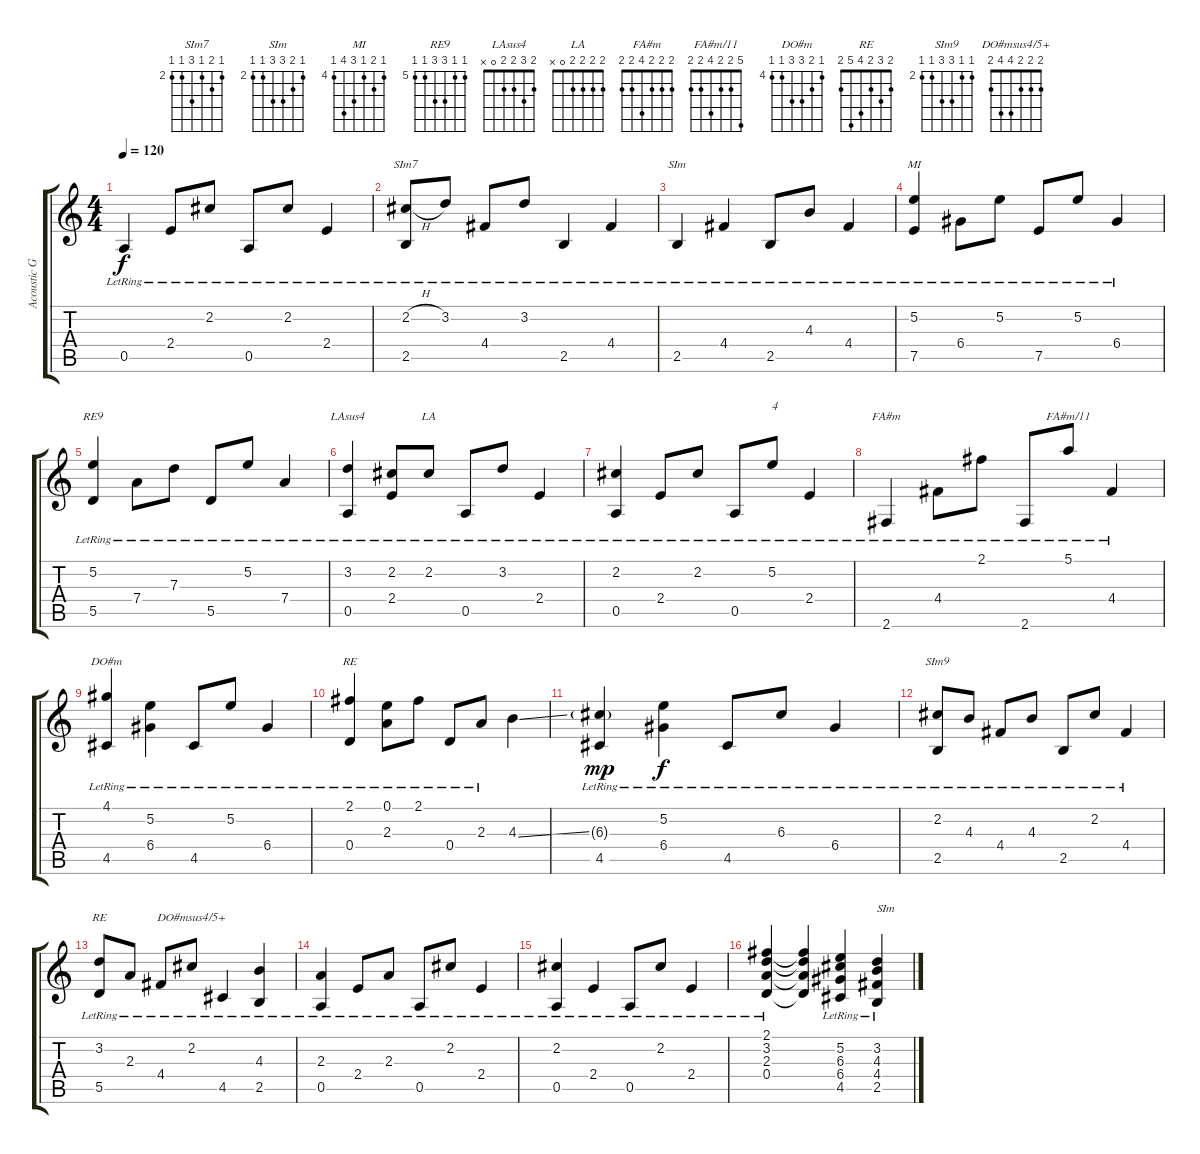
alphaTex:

\track ("Acoustic Guitar" "Acoustic G") {instrument acousticguitarnylon}
\staff {score tabs}
\tuning (E4 B3 G3 D3 A2 E2) {hide}
\chord ("SIm7" 2 3 2 4 2 2) {firstfret 2}
\chord ("SIm" 2 3 4 4 2 2) {firstfret 2}
\chord ("MI" 4 5 4 6 7 4) {firstfret 4}
\chord ("RE9" 5 5 7 7 5 5) {firstfret 5}
\chord ("LAsus4" 2 3 2 2 0 x)
\chord ("LA" 2 2 2 2 0 x)
\chord ("FA#m" 2 2 2 4 2 2)
\chord ("FA#m/11" 5 2 2 4 2 2)
\chord ("DO#m" 4 5 6 6 4 4) {firstfret 4}
\chord ("RE" 2 3 2 0 x x)
\chord ("SIm9" 2 2 4 4 2 2) {firstfret 2}
\chord ("RE" 2 3 2 4 5 2)
\chord ("DO#msus4/5+" 2 2 2 4 4 2)
\ts (4 4)
\tempo 120
\clef g2
\ks c
0.5{lr}.4{dy f} 2.4{lr}.8 2.2{lr}.8 0.5{lr}.8 2.2{lr}.8 2.4{lr}.4 |
(2.2{h} 2.5{lr}).8{ch "SIm7"} 3.2{lr}.8 4.4{lr}.8 3.2{lr}.8 2.5{lr}.4 4.4{lr}.4 |
2.5{lr}.4{ch "SIm"} 4.4{lr}.4 2.5{lr}.8 4.3{lr}.8 4.4{lr}.4 |
(5.2{lr} 7.5{lr}).4{ch "MI"} 6.4{lr}.8 5.2{lr}.8 7.5{lr}.8 5.2{lr}.8 6.4{lr}.4 |
(5.2{lr} 5.5{lr}).4{ch "RE9"} 7.4{lr}.8 7.3{lr}.8 5.5{lr}.8 5.2{lr}.8 7.4{lr}.4 |
(3.2{lr} 0.5{lr}).4{ch "LAsus4"} (2.2{lr} 2.4{lr}).8 2.2{lr}.8{ch "LA"} 0.5{lr}.8 3.2{lr}.8 2.4{lr}.4 |
(2.2{lr} 0.5{lr}).4 2.4{lr}.8 2.2{lr}.8 0.5{lr}.8 5.2{lr}.8{txt "4"} 2.4{lr}.4 |
2.6{lr}.4{ch "FA#m"} 4.4{lr}.8 2.1{lr}.8 2.6{lr}.8 5.1{lr}.8{ch "FA#m/11"} 4.4{lr}.4 |
(4.1{lr} 4.5{lr}).4{ch "DO#m"} (5.2{lr} 6.4{lr}).4 4.5{lr}.8 5.2{lr}.8 6.4{lr}.4 |
(2.1{lr} 0.4{lr}).4{ch "RE"} (0.1{lr} 2.3{lr}).8 2.1{lr}.8 0.4{lr}.8 2.3{lr}.8 4.3{ss}.4 |
(6.3{g lr} 4.5{lr}).4{dy mp} (5.2{lr} 6.4{lr}).4{dy f} 4.5{lr}.8 6.3{lr}.8 6.4{lr}.4 |
(2.2{lr} 2.5{lr}).8{ch "SIm9"} 4.3{lr}.8 4.4{lr}.8 4.3{lr}.8 2.5{lr}.8 2.2{lr}.8 4.4{lr}.4 |
(3.2{lr} 5.5{lr}).8{ch "RE"} 2.3{lr}.8 4.4{lr}.8 2.2{lr}.8{ch "DO#msus4/5+"} 4.5{lr}.4 (4.3{lr} 2.5{lr}).4 |
(2.3{lr} 0.5{lr}).4 2.4{lr}.8 2.3{lr}.8 0.5{lr}.8 2.2{lr}.8 2.4{lr}.4 |
(2.2{lr} 0.5{lr}).4 2.4{lr}.4 0.5{lr}.8 2.2{lr}.8 2.4{lr}.4 |
(2.1{lr} 3.2{lr} 2.3{lr} 0.4{lr}).4 (2.1{t} 3.2{t} 2.3{t} 0.4{t}).4 (5.2{lr} 6.3{lr} 6.4{lr} 4.5{lr}).4 (3.2{lr} 4.3{lr} 4.4{lr} 2.5{lr}).4{txt "SIm"}
